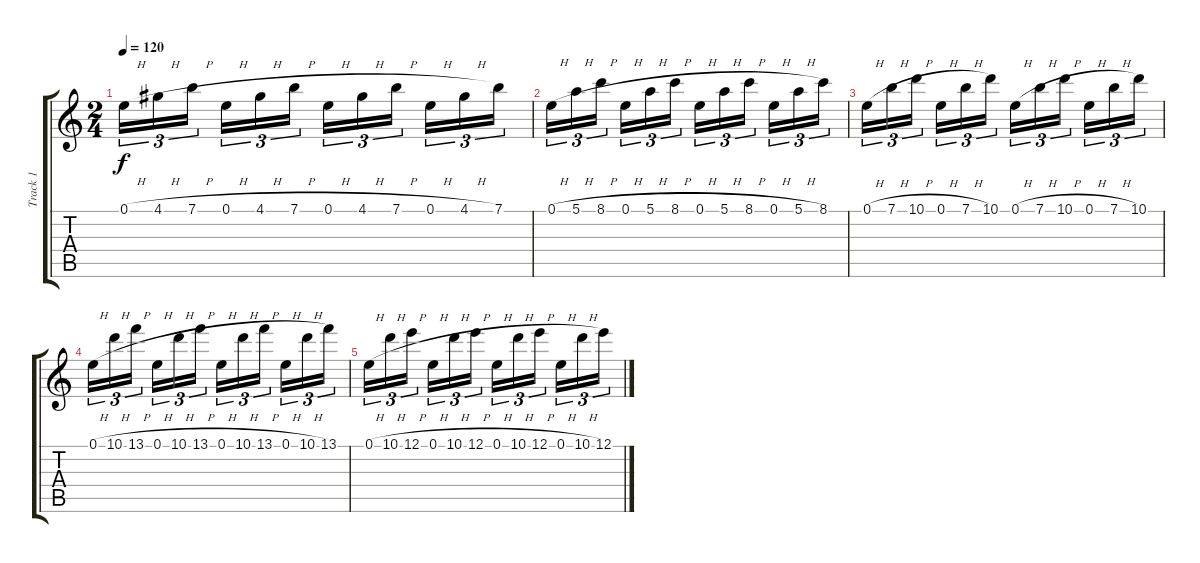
\track ("Track 1" "Track 1") {instrument overdrivenguitar}
\staff {score tabs}
\tuning (E4 B3 G3 D3 A2 E2) {hide}
\ts (2 4)
\tempo 120
\clef g2
\ks c
0.1{h}.16{tu (3 2) dy f instrument overdrivenguitar} 4.1{h}.16{tu (3 2)} 7.1{h}.16{tu (3 2)} 0.1{h}.16{tu (3 2)} 4.1{h}.16{tu (3 2)} 7.1{h}.16{tu (3 2)} 0.1{h}.16{tu (3 2)} 4.1{h}.16{tu (3 2)} 7.1{h}.16{tu (3 2)} 0.1{h}.16{tu (3 2)} 4.1{h}.16{tu (3 2)} 7.1.16{tu (3 2)} |
0.1{h}.16{tu (3 2)} 5.1{h}.16{tu (3 2)} 8.1{h}.16{tu (3 2)} 0.1{h}.16{tu (3 2)} 5.1{h}.16{tu (3 2)} 8.1{h}.16{tu (3 2)} 0.1{h}.16{tu (3 2)} 5.1{h}.16{tu (3 2)} 8.1{h}.16{tu (3 2)} 0.1{h}.16{tu (3 2)} 5.1{h}.16{tu (3 2)} 8.1.16{tu (3 2)} |
0.1{h}.16{tu (3 2)} 7.1{h}.16{tu (3 2)} 10.1{h}.16{tu (3 2)} 0.1{h}.16{tu (3 2)} 7.1{h}.16{tu (3 2)} 10.1.16{tu (3 2)} 0.1{h}.16{tu (3 2)} 7.1{h}.16{tu (3 2)} 10.1{h}.16{tu (3 2)} 0.1{h}.16{tu (3 2)} 7.1{h}.16{tu (3 2)} 10.1.16{tu (3 2)} |
0.1{h}.16{tu (3 2)} 10.1{h}.16{tu (3 2)} 13.1{h}.16{tu (3 2)} 0.1{h}.16{tu (3 2)} 10.1{h}.16{tu (3 2)} 13.1{h}.16{tu (3 2)} 0.1{h}.16{tu (3 2)} 10.1{h}.16{tu (3 2)} 13.1{h}.16{tu (3 2)} 0.1{h}.16{tu (3 2)} 10.1{h}.16{tu (3 2)} 13.1.16{tu (3 2)} |
0.1{h}.16{tu (3 2)} 10.1{h}.16{tu (3 2)} 12.1{h}.16{tu (3 2)} 0.1{h}.16{tu (3 2)} 10.1{h}.16{tu (3 2)} 12.1{h}.16{tu (3 2)} 0.1{h}.16{tu (3 2)} 10.1{h}.16{tu (3 2)} 12.1{h}.16{tu (3 2)} 0.1{h}.16{tu (3 2)} 10.1{h}.16{tu (3 2)} 12.1.16{tu (3 2)}
